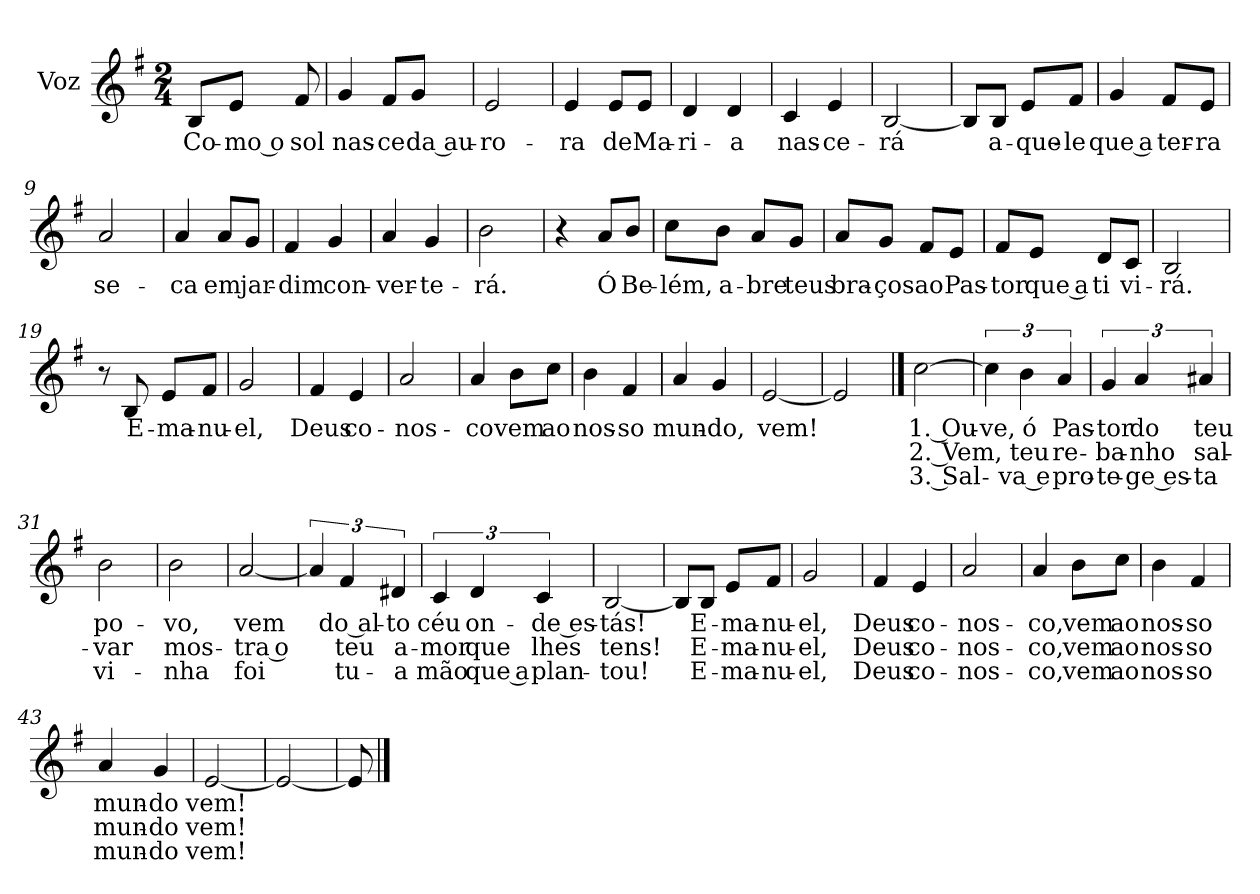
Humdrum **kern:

**kern	**text	**text	**text
*part1	*part1	*part1	*part1
*staff1	*staff1	*staff1	*staff1
*I"Voz	*	*	*
*I'Vo.	*	*	*
*clefG2	*	*	*
*k[f#]	*	*	*
*M2/4	*	*	*
*MM100	*	*	*
=	=	=	=
!	!LO:LY:b	!	!
8B/L	Co-	.	.
!	!LO:LY:b	!	!
8e/J	-mo o	.	.
!	!LO:LY:b	!	!
8f#/	sol	.	.
=1	=1	=1	=1
!	!LO:LY:b	!	!
4g/	nas-	.	.
!	!LO:LY:b	!	!
8f#/L	-ce	.	.
!	!LO:LY:b	!	!
8g/J	da au-	.	.
=2	=2	=2	=2
!	!LO:LY:b	!	!
2e/	-ro-	.	.
=3	=3	=3	=3
!	!LO:LY:b	!	!
4e/	-ra	.	.
!	!LO:LY:b	!	!
8e/L	de	.	.
!	!LO:LY:b	!	!
8e/J	Ma-	.	.
=4	=4	=4	=4
!	!LO:LY:b	!	!
4d/	-ri-	.	.
!	!LO:LY:b	!	!
4d/	-a	.	.
=5	=5	=5	=5
!	!LO:LY:b	!	!
4c/	nas-	.	.
!	!LO:LY:b	!	!
4e/	-ce-	.	.
!!LO:LB:g=z
=6	=6	=6	=6
!	!LO:LY:b	!	!
[2B/	-rá	.	.
=7	=7	=7	=7
8B/L]	.	.	.
!	!LO:LY:b	!	!
8B/J	a-	.	.
!	!LO:LY:b	!	!
8e/L	-que-	.	.
!	!LO:LY:b	!	!
8f#/J	-le	.	.
=8	=8	=8	=8
!	!LO:LY:b	!	!
4g/	que a	.	.
!	!LO:LY:b	!	!
8f#/L	ter-	.	.
!	!LO:LY:b	!	!
8e/J	-ra	.	.
=9	=9	=9	=9
!	!LO:LY:b	!	!
2a/	se-	.	.
=10	=10	=10	=10
!	!LO:LY:b	!	!
4a/	-ca	.	.
!	!LO:LY:b	!	!
8a/L	em	.	.
!	!LO:LY:b	!	!
8g/J	jar-	.	.
=11	=11	=11	=11
!	!LO:LY:b	!	!
4f#/	-dim	.	.
!	!LO:LY:b	!	!
4g/	con-	.	.
!!LO:LB:g=z
=12	=12	=12	=12
!	!LO:LY:b	!	!
4a/	-ver-	.	.
!	!LO:LY:b	!	!
4g/	-te-	.	.
=13	=13	=13	=13
!	!LO:LY:b	!	!
2b\	-rá.	.	.
=14	=14	=14	=14
4r	.	.	.
!	!LO:LY:b	!	!
8a/L	Ó	.	.
!	!LO:LY:b	!	!
8b/J	Be-	.	.
=15	=15	=15	=15
!	!LO:LY:b	!	!
8cc\L	-lém,	.	.
!	!LO:LY:b	!	!
8b\J	a-	.	.
!	!LO:LY:b	!	!
8a/L	-bre	.	.
!	!LO:LY:b	!	!
8g/J	teus	.	.
=16	=16	=16	=16
!	!LO:LY:b	!	!
8a/L	bra-	.	.
!	!LO:LY:b	!	!
8g/J	-ços	.	.
!	!LO:LY:b	!	!
8f#/L	ao	.	.
!	!LO:LY:b	!	!
8e/J	Pas-	.	.
!!LO:LB:g=z
=17	=17	=17	=17
!	!LO:LY:b	!	!
8f#/L	-tor	.	.
!	!LO:LY:b	!	!
8e/J	que a	.	.
!	!LO:LY:b	!	!
8d/L	ti	.	.
!	!LO:LY:b	!	!
8c/J	vi-	.	.
=18	=18	=18	=18
!	!LO:LY:b	!	!
2B/	-rá.	.	.
=19	=19	=19	=19
8r	.	.	.
!	!LO:LY:b	!	!
8B/	E-	.	.
!	!LO:LY:b	!	!
8e/L	-ma-	.	.
!	!LO:LY:b	!	!
8f#/J	-nu-	.	.
=20	=20	=20	=20
!	!LO:LY:b	!	!
2g/	-el,	.	.
=21	=21	=21	=21
!	!LO:LY:b	!	!
4f#/	Deus	.	.
!	!LO:LY:b	!	!
4e/	co-	.	.
=22	=22	=22	=22
!	!LO:LY:b	!	!
2a/	-nos-	.	.
=23	=23	=23	=23
!	!LO:LY:b	!	!
4a/	-co	.	.
!	!LO:LY:b	!	!
8b\L	vem	.	.
!	!LO:LY:b	!	!
8cc\J	ao	.	.
!!LO:LB:g=z
=24	=24	=24	=24
!	!LO:LY:b	!	!
4b\	nos-	.	.
!	!LO:LY:b	!	!
4f#/	-so	.	.
=25	=25	=25	=25
!	!LO:LY:b	!	!
4a/	mun-	.	.
!	!LO:LY:b	!	!
4g/	-do,	.	.
=26	=26	=26	=26
!	!LO:LY:b	!	!
[2e/	vem!	.	.
=27	=27	=27	=27
2e/]	.	.	.
==28	==28	==28	==28
!	!LO:LY:b	!LO:LY:b	!LO:LY:b
[2cc\	1. Ou-	2. Vem,	3. Sal-
=29	=29	=29	=29
!	!LO:LY:b	!	!
6cc\]	-ve,	.	.
!	!LO:LY:b	!LO:LY:b	!LO:LY:b
6b\	ó	teu	-va e
!	!LO:LY:b	!LO:LY:b	!LO:LY:b
6a/	Pas-	re-	pro-
!!LO:LB:g=z
=30	=30	=30	=30
!	!LO:LY:b	!LO:LY:b	!LO:LY:b
6g/	-tor	-ba-	-te-
!	!LO:LY:b	!LO:LY:b	!LO:LY:b
6a/	do	-nho	-ge es-
!	!LO:LY:b	!LO:LY:b	!LO:LY:b
6a#X/	teu	sal-	-ta
=31	=31	=31	=31
!	!LO:LY:b	!LO:LY:b	!LO:LY:b
2b\	po-	-var	vi-
=32	=32	=32	=32
!	!LO:LY:b	!LO:LY:b	!LO:LY:b
2b\	-vo,	mos-	-nha
=33	=33	=33	=33
!	!LO:LY:b	!LO:LY:b	!LO:LY:b
[2a/	vem	-tra o	foi
=34	=34	=34	=34
6a/]	.	.	.
!	!LO:LY:b	!LO:LY:b	!LO:LY:b
6f#/	do al-	teu	tu-
!	!LO:LY:b	!LO:LY:b	!LO:LY:b
6d#X/	-to	a-	-a
!!LO:LB:g=z
=35	=35	=35	=35
!	!LO:LY:b	!LO:LY:b	!LO:LY:b
6c/	céu	-mor	mão
!	!LO:LY:b	!LO:LY:b	!LO:LY:b
6d/	on-	que	que a
!	!LO:LY:b	!LO:LY:b	!LO:LY:b
6c/	-de es-	lhes	plan-
=36	=36	=36	=36
!	!LO:LY:b	!LO:LY:b	!LO:LY:b
[2B/	-tás!	tens!	-tou!
=37	=37	=37	=37
8B/L]	.	.	.
!	!LO:LY:b	!LO:LY:b	!LO:LY:b
8B/J	E-	E-	E-
!	!LO:LY:b	!LO:LY:b	!LO:LY:b
8e/L	-ma-	-ma-	-ma-
!	!LO:LY:b	!LO:LY:b	!LO:LY:b
8f#/J	-nu-	-nu-	-nu-
=38	=38	=38	=38
!	!LO:LY:b	!LO:LY:b	!LO:LY:b
2g/	-el,	-el,	-el,
=39	=39	=39	=39
!	!LO:LY:b	!LO:LY:b	!LO:LY:b
4f#/	Deus	Deus	Deus
!	!LO:LY:b	!LO:LY:b	!LO:LY:b
4e/	co-	co-	co-
!!LO:LB:g=z
=40	=40	=40	=40
!	!LO:LY:b	!LO:LY:b	!LO:LY:b
2a/	-nos-	-nos-	-nos-
=41	=41	=41	=41
!	!LO:LY:b	!LO:LY:b	!LO:LY:b
4a/	-co,	-co,	-co,
!	!LO:LY:b	!LO:LY:b	!LO:LY:b
8b\L	vem	vem	vem
!	!LO:LY:b	!LO:LY:b	!LO:LY:b
8cc\J	ao	ao	ao
=42	=42	=42	=42
!	!LO:LY:b	!LO:LY:b	!LO:LY:b
4b\	nos-	nos-	nos-
!	!LO:LY:b	!LO:LY:b	!LO:LY:b
4f#/	-so	-so	-so
=43	=43	=43	=43
!	!LO:LY:b	!LO:LY:b	!LO:LY:b
4a/	mun-	mun-	mun-
!	!LO:LY:b	!LO:LY:b	!LO:LY:b
4g/	-do	-do	-do
=44	=44	=44	=44
!	!LO:LY:b	!LO:LY:b	!LO:LY:b
[2e/	vem!	vem!	vem!
=45	=45	=45	=45
2e/_	.	.	.
=46	=46	=46	=46
8e/]	.	.	.
==	==	==	==
*-	*-	*-	*-
